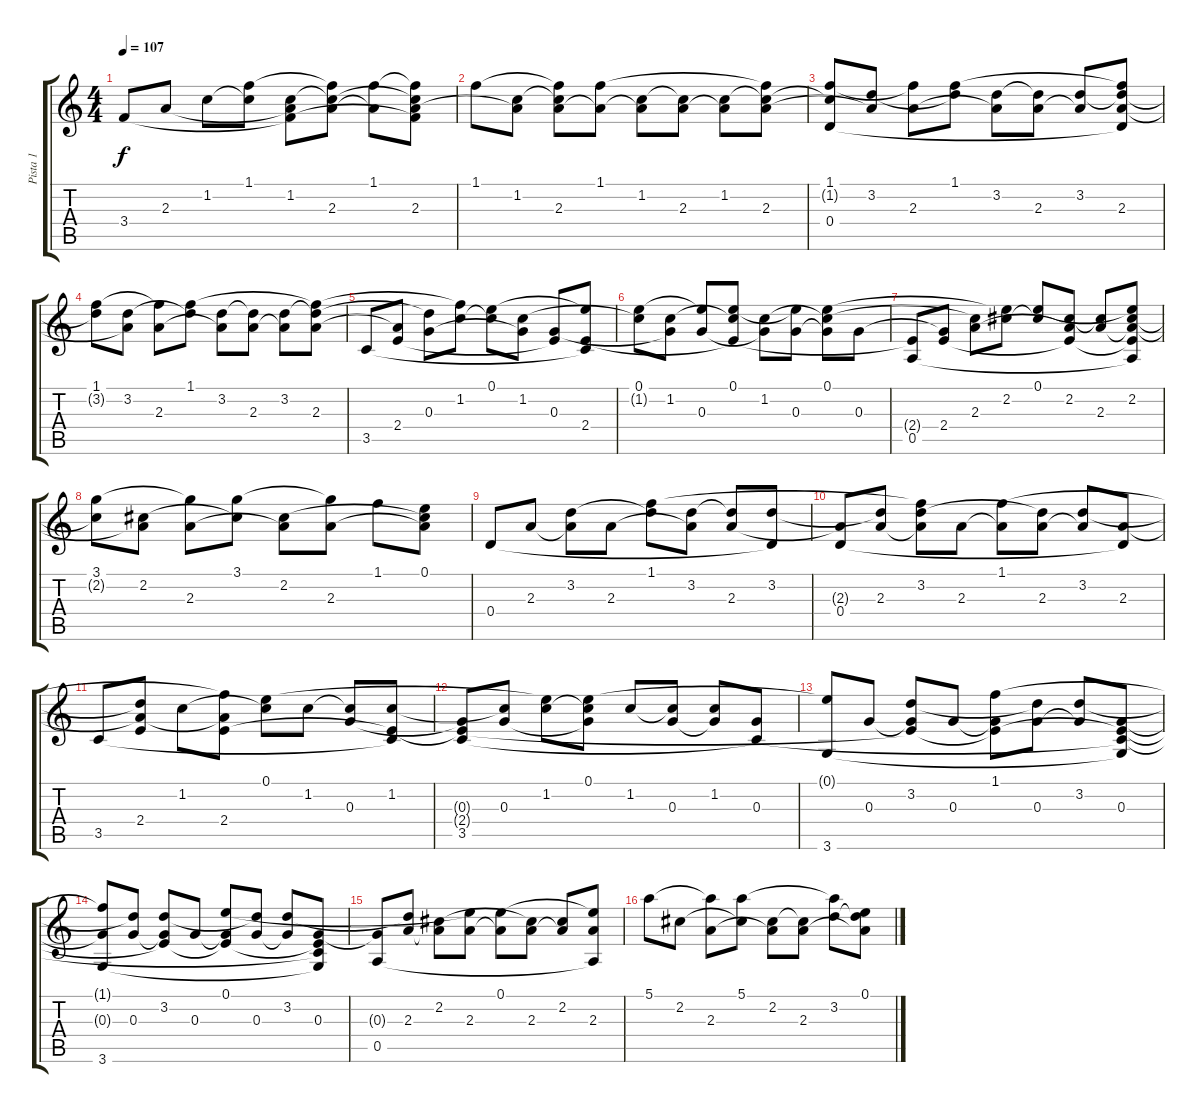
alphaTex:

\track ("Pista 1" "Pista 1") {instrument acousticguitarsteel}
\staff {score tabs}
\tuning (E4 B3 G3 D3 A2 E2) {hide}
\ts (4 4)
\tempo 107
\clef g2
\ks c
3.4.8{dy f} 2.3.8 1.2.8 (1.1 1.2{t}).8 (1.2 2.3{t} 3.4{t}).8 (1.1{t} 1.2{t} 2.3).8 (1.1 2.3{t}).8 (1.1{t} 1.2{t} 2.3 3.4{t}).8 |
1.1.8 (1.2 2.3{t}).8 (1.1{t} 1.2{t} 2.3).8 (1.1 2.3{t}).8 (1.2 2.3{t}).8 (1.2{t} 2.3).8 (1.2 2.3{t}).8 (1.1{t} 1.2{t} 2.3).8 |
(1.1 1.2{t} 0.4).8 (3.2 2.3{t}).8 (1.1{t} 2.3).8 (1.1 3.2{t}).8 (3.2 2.3{t}).8 (3.2{t} 2.3).8 (3.2 2.3{t}).8 (1.1{t} 3.2{t} 2.3 0.4{t}).8 |
(1.1 3.2{t}).8 (3.2 2.3{t}).8 (1.1{t} 2.3).8 (1.1 3.2{t}).8 (3.2 2.3{t}).8 (3.2{t} 2.3).8 (3.2 2.3{t}).8 (1.1{t} 3.2{t} 2.3).8 |
3.5.8 (2.3{t} 2.4).8 (3.2{t} 0.3).8 (1.1{t} 1.2).8 (0.1 1.2{t}).8 (1.2 0.3{t}).8 (0.3 2.4{t}).8 (0.1{t} 2.4 3.5{t}).8 |
(0.1 1.2{t}).8 (1.2 0.3{t}).8 (0.1{t} 0.3).8 (0.1 1.2{t} 2.4{t}).8 (1.2 0.3{t}).8 (0.1{t} 0.3).8 (0.1 1.2{t} 0.3{t}).8 0.3.8 |
(2.4{t} 0.5).8 (0.3{t} 2.4).8 (1.2{t} 2.3).8 (0.1{t} 2.2).8 (0.1 2.2{t}).8 (2.2 2.3{t} 2.4{t}).8 (2.2{t} 2.3).8 (0.1{t} 2.2 2.3{t} 2.4{t} 0.5{t}).8 |
(3.1 2.2{t}).8 (2.2 2.3{t}).8 (3.1{t} 2.3).8 (3.1 2.2{t}).8 (2.2 2.3{t}).8 (3.1{t} 2.3).8 1.1.8 (0.1 2.2{t} 2.3{t}).8 |
0.4.8 2.3.8 (3.2 2.3{t}).8 2.3.8 (1.1 3.2{t}).8 (3.2 2.3{t}).8 (3.2{t} 2.3).8 (3.2 0.4{t}).8 |
(2.3{t} 0.4).8 (3.2{t} 2.3).8 (1.1{t} 3.2 2.3{t}).8 2.3.8 (1.1 2.3{t}).8 (3.2{t} 2.3).8 (3.2 2.3{t}).8 (2.3 0.4{t}).8 |
3.5.8 (3.2{t} 2.3{t} 2.4).8 1.2.8 (1.1{t} 2.3{t} 2.4).8 (0.1 1.2{t}).8 1.2.8 (1.2{t} 0.3).8 (1.2 2.4{t} 3.5{t}).8 |
(0.3{t} 2.4{t} 3.5).8 (1.2{t} 0.3).8 (0.1{t} 1.2).8 (0.1 1.2{t} 0.3{t}).8 1.2.8 (1.2{t} 0.3).8 (1.2 0.3{t}).8 (0.3 3.5{t}).8 |
(0.1{t} 3.6).8 0.3.8 (3.2 0.3{t} 2.4{t}).8 0.3.8 (1.1 0.3{t} 2.4{t}).8 (3.2{t} 0.3).8 (3.2 0.3{t}).8 (0.3 2.4{t} 3.5{t} 3.6{t}).8 |
(1.1{t} 0.3{t} 3.6).8 (3.2{t} 0.3).8 (3.2 0.3{t} 2.4{t}).8 0.3.8 (0.1 0.3{t} 2.4{t}).8 (3.2{t} 0.3).8 (3.2 0.3{t}).8 (0.3 2.4{t} 3.5{t} 3.6{t}).8 |
(0.3{t} 0.5).8 (3.2{t} 2.3).8 (2.2 2.3{t}).8 (0.1{t} 2.3).8 (0.1 2.3{t}).8 (2.2{t} 2.3).8 (2.2 2.3{t}).8 (0.1{t} 2.3 0.5{t}).8 |
5.1.8 2.2.8 (5.1{t} 2.3).8 (5.1 2.2{t}).8 (2.2 2.3{t}).8 (2.2{t} 2.3).8 (5.1{t} 3.2).8 (0.1 3.2{t} 2.3{t}).8
